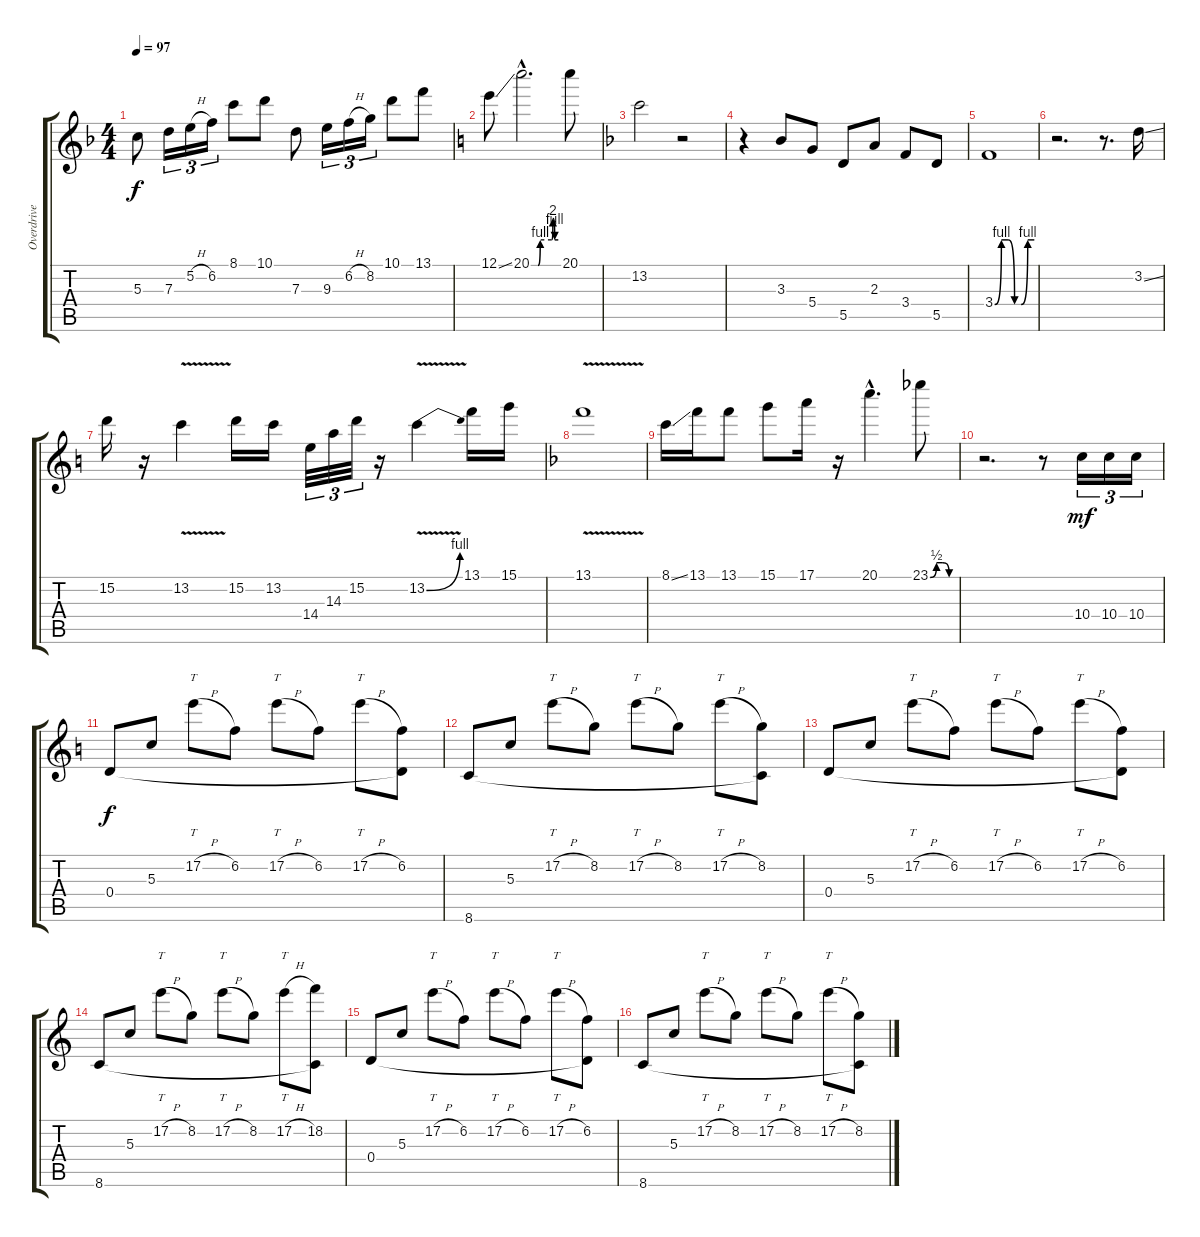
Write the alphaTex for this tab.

\track ("Overdrive" "Overdrive") {instrument overdrivenguitar}
\staff {score tabs}
\tuning (E4 B3 G3 D3 A2 E2) {hide}
\ts (4 4)
\tempo 97
\clef g2
\ks f
5.3.8{dy f} 7.3.16{tu (3 2)} 5.2{h}.16{tu (3 2)} 6.2.16{tu (3 2)} 8.1.8 10.1.8 7.3.8 9.3.16{tu (3 2)} 6.2{h}.16{tu (3 2)} 8.2.16{tu (3 2)} 10.1.8 13.1.8 |
\ks c
12.1{ss}.8 20.1{be (custom 0 0 15 0 20 4 45 4 48 8 52 4 60 4) hac}.2{d} 20.1.8 |
\ks f
13.2.2 r.2 |
r.4 3.3.8 5.4.8 5.5.8 2.3.8 3.4.8 5.5.8 |
3.4{be (custom 0 0 10 4 20 4 30 0 40 0 50 4 60 4)}.1 |
r.2{d} r.8{d} 3.2{ss}.16 |
\ks c
15.2.16 r.16 13.2{v}.4 15.2.16 13.2.16 14.4.32{tu (3 2)} 14.3.32{tu (3 2)} 15.2.32{tu (3 2)} r.16 13.2{be (bend 0 0 60 4) v}.4 13.1.16 15.1.16 |
\ks f
13.1{v}.1 |
8.1{ss}.16 13.1.16 13.1.8 15.1.8 17.1.16 r.16 20.1{hac}.4{d} 23.1{be (custom 0 0 15 2 30 2 45 0 60 0)}.8 |
r.2{d instrument woodblock} r.8 10.4.16{tu (3 2) dy mf} 10.4.16{tu (3 2)} 10.4.16{tu (3 2)} |
\ks c
0.4.8{dy f instrument overdrivenguitar} 5.3.8 17.2{h}.8{tt} 6.2.8 17.2{h}.8{tt} 6.2.8 17.2{h}.8{tt} (6.2 0.4{t}).8 |
8.6.8 5.3.8 17.2{h}.8{tt} 8.2.8 17.2{h}.8{tt} 8.2.8 17.2{h}.8{tt} (8.2 8.6{t}).8 |
0.4.8 5.3.8 17.2{h}.8{tt} 6.2.8 17.2{h}.8{tt} 6.2.8 17.2{h}.8{tt} (6.2 0.4{t}).8 |
8.6.8 5.3.8 17.2{h}.8{tt} 8.2.8 17.2{h}.8{tt} 8.2.8 17.2{h}.8{tt} (18.2 8.6{t}).8 |
0.4.8 5.3.8 17.2{h}.8{tt} 6.2.8 17.2{h}.8{tt} 6.2.8 17.2{h}.8{tt} (6.2 0.4{t}).8 |
8.6.8 5.3.8 17.2{h}.8{tt} 8.2.8 17.2{h}.8{tt} 8.2.8 17.2{h}.8{tt} (8.2 8.6{t}).8
